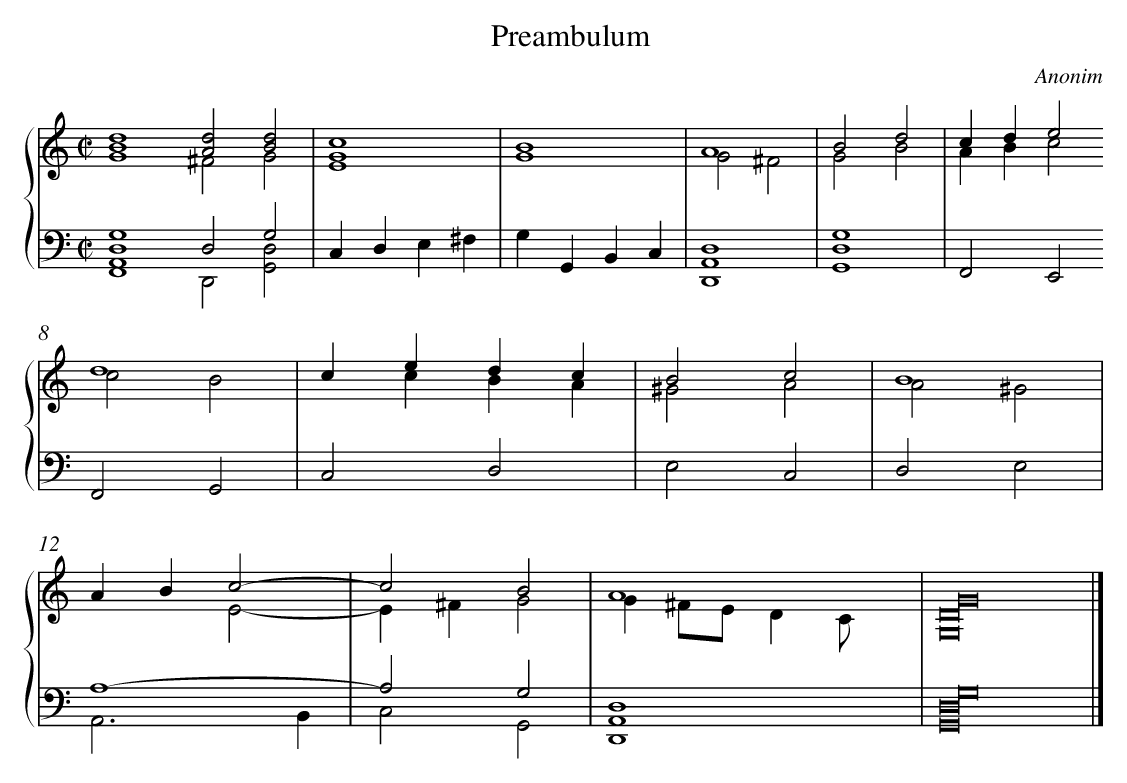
X:1
T: Preambulum
C: Anonim
L: 1/4
M: C|
%%staves {1 2}
V: 1
V: 2 clef=bass
K: C
[V:1] [d4B4G4] [|]
[V:2] [G,4D,4A,,4F,,4] [|]
[V:1] [d2A2][d2B2] & ^F2G2 |
[V:2] D,2G,2 & D,,2[D,2G,,2] |
[V:1] [c4G4E4] |
[V:2] C,D,E,^F, |
[V:1] [B4G4] |
[V:2] G,G,,B,,C, |
[V:1] A4 & G2^F2 |
[V:2] [D,4A,,4D,,4] |
[V:1] B2d2 & G2B2 |
[V:2] [G,4D,4G,,4] |
[V:1] cde2 & ABc2 [|]
[V:2] F,,2E,,2 [|]
[V:1] d4 & c2B2 |
[V:2] F,,2G,,2 |
[V:1] cedc & xcBA |
[V:2] C,2D,2 |
[V:1] B2c2 & ^G2A2 |
[V:2] E,2C,2 |
[V:1] B4 & A2^G2 |
[V:2] D,2E,2 |
[V:1] ABc2- & xxE2- |
[V:2] A,4- & A,,3B,, |
[V:1] c2B2 & E^FG2 |
[V:2] A,2G,2 & C,2G,,2 |
[V:1] A4 & G^F/E/DC/ x/ |
[V:2] [D,4A,,4] & D,,4 |
[V:1] [G8D8G,8] |]
[V:2] [G,8D,8G,,8] |]
